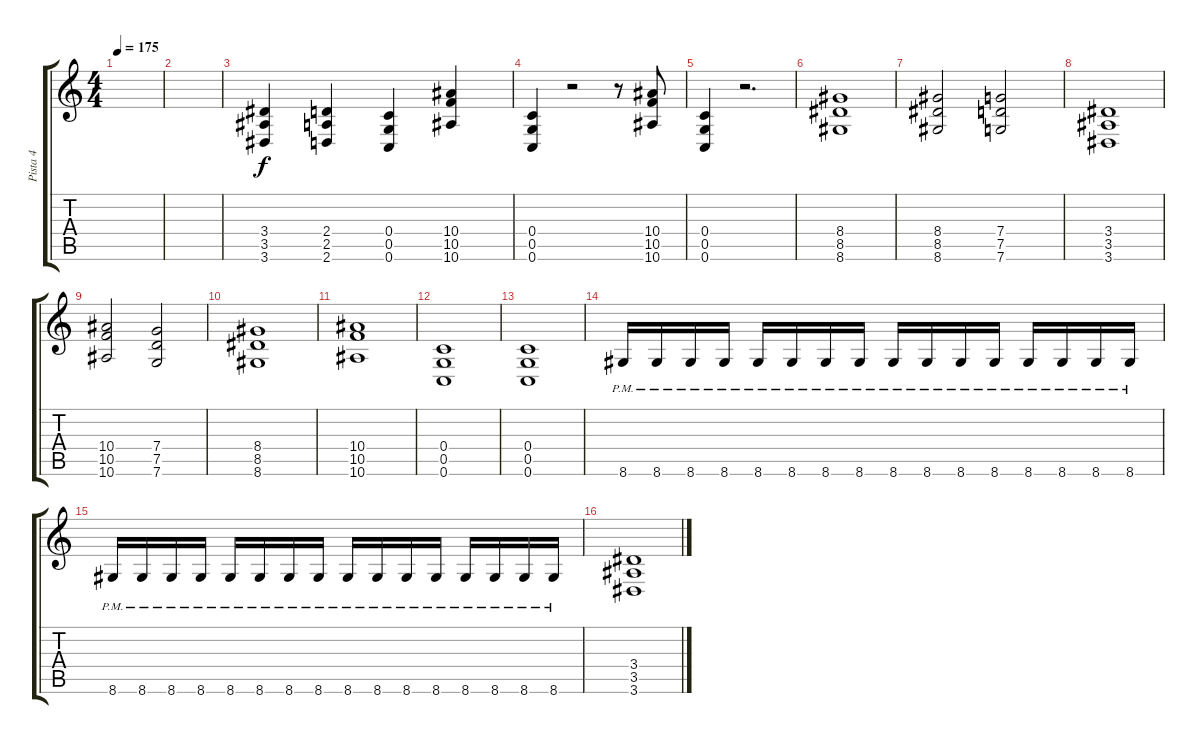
\track ("Pista 4" "Pista 4") {instrument distortionguitar}
\staff {score tabs}
\tuning (E4 C4 G3 C3 G2 C2) {hide}
\ts (4 4)
\tempo 175
\clef g2
\ks c
|
|
(3.4 3.5 3.6).4 (2.4 2.5 2.6).4 (0.4 0.5 0.6).4 (10.4 10.5 10.6).4 |
(0.4 0.5 0.6).4 r.2 r.8 (10.4 10.5 10.6).8 |
(0.4 0.5 0.6).4 r.2{d} |
(8.4 8.5 8.6).1 |
(8.4 8.5 8.6).2 (7.4 7.5 7.6).2 |
(3.4 3.5 3.6).1 |
(10.4 10.5 10.6).2 (7.4 7.5 7.6).2 |
(8.4 8.5 8.6).1 |
(10.4 10.5 10.6).1 |
(0.4 0.5 0.6).1 |
(0.4 0.5 0.6).1 |
8.6{pm}.16 8.6{pm}.16 8.6{pm}.16 8.6{pm}.16 8.6{pm}.16 8.6{pm}.16 8.6{pm}.16 8.6{pm}.16 8.6{pm}.16 8.6{pm}.16 8.6{pm}.16 8.6{pm}.16 8.6{pm}.16 8.6{pm}.16 8.6{pm}.16 8.6{pm}.16 |
8.6{pm}.16 8.6{pm}.16 8.6{pm}.16 8.6{pm}.16 8.6{pm}.16 8.6{pm}.16 8.6{pm}.16 8.6{pm}.16 8.6{pm}.16 8.6{pm}.16 8.6{pm}.16 8.6{pm}.16 8.6{pm}.16 8.6{pm}.16 8.6{pm}.16 8.6{pm}.16 |
(3.4 3.5 3.6).1
